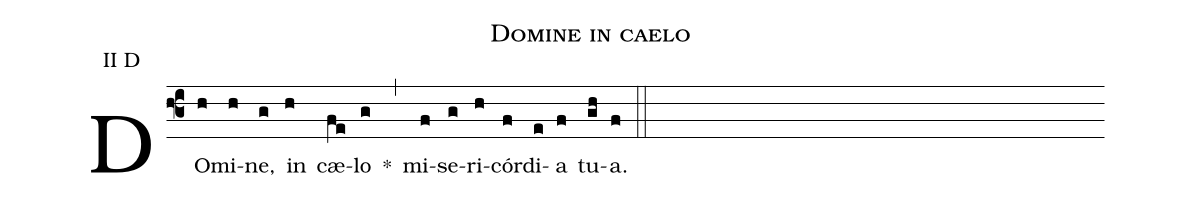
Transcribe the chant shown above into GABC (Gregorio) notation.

name: Domine in caelo;
office-part: Laudes Ant 1;
mode:2;
annotation: II D;
%%
(f3)
DO(h)mi(h)ne,(g) in(h) cæ(fe)lo(g) *(,)
mi(f)se(g)ri(h)cór(f)di(e)a(f) tu(gh)a.(f) (::)
